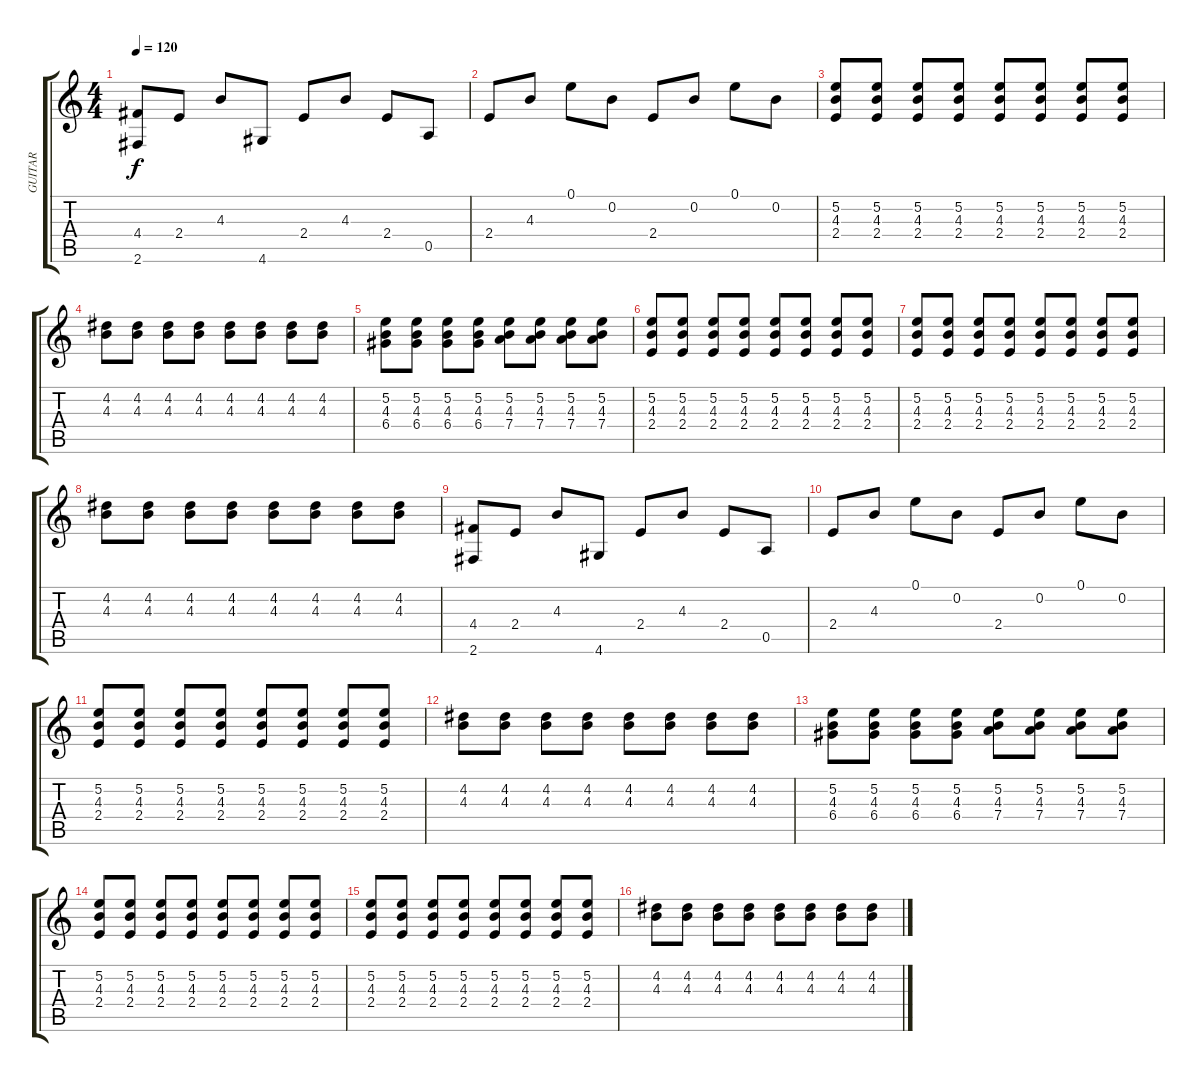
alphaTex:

\track ("GUITAR" "GUITAR") {instrument overdrivenguitar}
\staff {score tabs}
\tuning (E4 B3 G3 D3 A2 E2) {hide}
\ts (4 4)
\tempo 120
\clef g2
\ks c
(4.4 2.6).8{dy f} 2.4.8 4.3.8 4.6.8 2.4.8 4.3.8 2.4.8 0.5.8 |
2.4.8 4.3.8 0.1.8 0.2.8 2.4.8 0.2.8 0.1.8 0.2.8 |
(5.2 4.3 2.4).8 (5.2 4.3 2.4).8 (5.2 4.3 2.4).8 (5.2 4.3 2.4).8 (5.2 4.3 2.4).8 (5.2 4.3 2.4).8 (5.2 4.3 2.4).8 (5.2 4.3 2.4).8 |
(4.2 4.3).8 (4.2 4.3).8 (4.2 4.3).8 (4.2 4.3).8 (4.2 4.3).8 (4.2 4.3).8 (4.2 4.3).8 (4.2 4.3).8 |
(5.2 4.3 6.4).8 (5.2 4.3 6.4).8 (5.2 4.3 6.4).8 (5.2 4.3 6.4).8 (5.2 4.3 7.4).8 (5.2 4.3 7.4).8 (5.2 4.3 7.4).8 (5.2 4.3 7.4).8 |
(5.2 4.3 2.4).8 (5.2 4.3 2.4).8 (5.2 4.3 2.4).8 (5.2 4.3 2.4).8 (5.2 4.3 2.4).8 (5.2 4.3 2.4).8 (5.2 4.3 2.4).8 (5.2 4.3 2.4).8 |
(5.2 4.3 2.4).8 (5.2 4.3 2.4).8 (5.2 4.3 2.4).8 (5.2 4.3 2.4).8 (5.2 4.3 2.4).8 (5.2 4.3 2.4).8 (5.2 4.3 2.4).8 (5.2 4.3 2.4).8 |
(4.2 4.3).8 (4.2 4.3).8 (4.2 4.3).8 (4.2 4.3).8 (4.2 4.3).8 (4.2 4.3).8 (4.2 4.3).8 (4.2 4.3).8 |
(4.4 2.6).8 2.4.8 4.3.8 4.6.8 2.4.8 4.3.8 2.4.8 0.5.8 |
2.4.8 4.3.8 0.1.8 0.2.8 2.4.8 0.2.8 0.1.8 0.2.8 |
(5.2 4.3 2.4).8 (5.2 4.3 2.4).8 (5.2 4.3 2.4).8 (5.2 4.3 2.4).8 (5.2 4.3 2.4).8 (5.2 4.3 2.4).8 (5.2 4.3 2.4).8 (5.2 4.3 2.4).8 |
(4.2 4.3).8 (4.2 4.3).8 (4.2 4.3).8 (4.2 4.3).8 (4.2 4.3).8 (4.2 4.3).8 (4.2 4.3).8 (4.2 4.3).8 |
(5.2 4.3 6.4).8 (5.2 4.3 6.4).8 (5.2 4.3 6.4).8 (5.2 4.3 6.4).8 (5.2 4.3 7.4).8 (5.2 4.3 7.4).8 (5.2 4.3 7.4).8 (5.2 4.3 7.4).8 |
(5.2 4.3 2.4).8 (5.2 4.3 2.4).8 (5.2 4.3 2.4).8 (5.2 4.3 2.4).8 (5.2 4.3 2.4).8 (5.2 4.3 2.4).8 (5.2 4.3 2.4).8 (5.2 4.3 2.4).8 |
(5.2 4.3 2.4).8 (5.2 4.3 2.4).8 (5.2 4.3 2.4).8 (5.2 4.3 2.4).8 (5.2 4.3 2.4).8 (5.2 4.3 2.4).8 (5.2 4.3 2.4).8 (5.2 4.3 2.4).8 |
(4.2 4.3).8 (4.2 4.3).8 (4.2 4.3).8 (4.2 4.3).8 (4.2 4.3).8 (4.2 4.3).8 (4.2 4.3).8 (4.2 4.3).8
